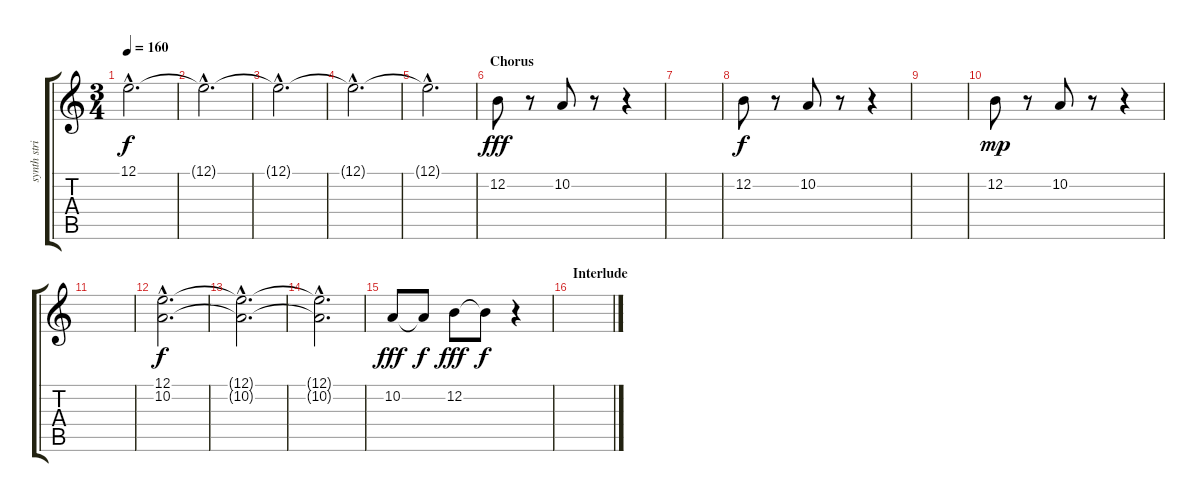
\track ("synth string" "synth stri") {instrument synthstrings1}
\staff {score tabs}
\tuning (E4 B3 G3 D3 A2 E2) {hide}
\ts (3 4)
\tempo 160
\clef g2
\ks c
12.1{hac t}.2{d dy f} |
12.1{hac t}.2{d} |
12.1{hac t}.2{d} |
12.1{hac t}.2{d} |
12.1{hac t}.2{d} |
\section ("" "Chorus")
12.2.8{dy fff} r.8 10.2.8 r.8 r.4 |
|
12.2.8{dy f} r.8 10.2.8 r.8 r.4 |
|
12.2.8{dy mp} r.8 10.2.8 r.8 r.4 |
|
(12.1{hac} 10.2{hac}).2{d dy f} |
(12.1{hac t} 10.2{hac t}).2{d} |
(12.1{hac t} 10.2{hac t}).2{d} |
10.2.8{dy fff} 10.2{t}.8{dy f} 12.2.8{dy fff} 12.2{t}.8{dy f} r.4 |
\section ("" "Interlude")
